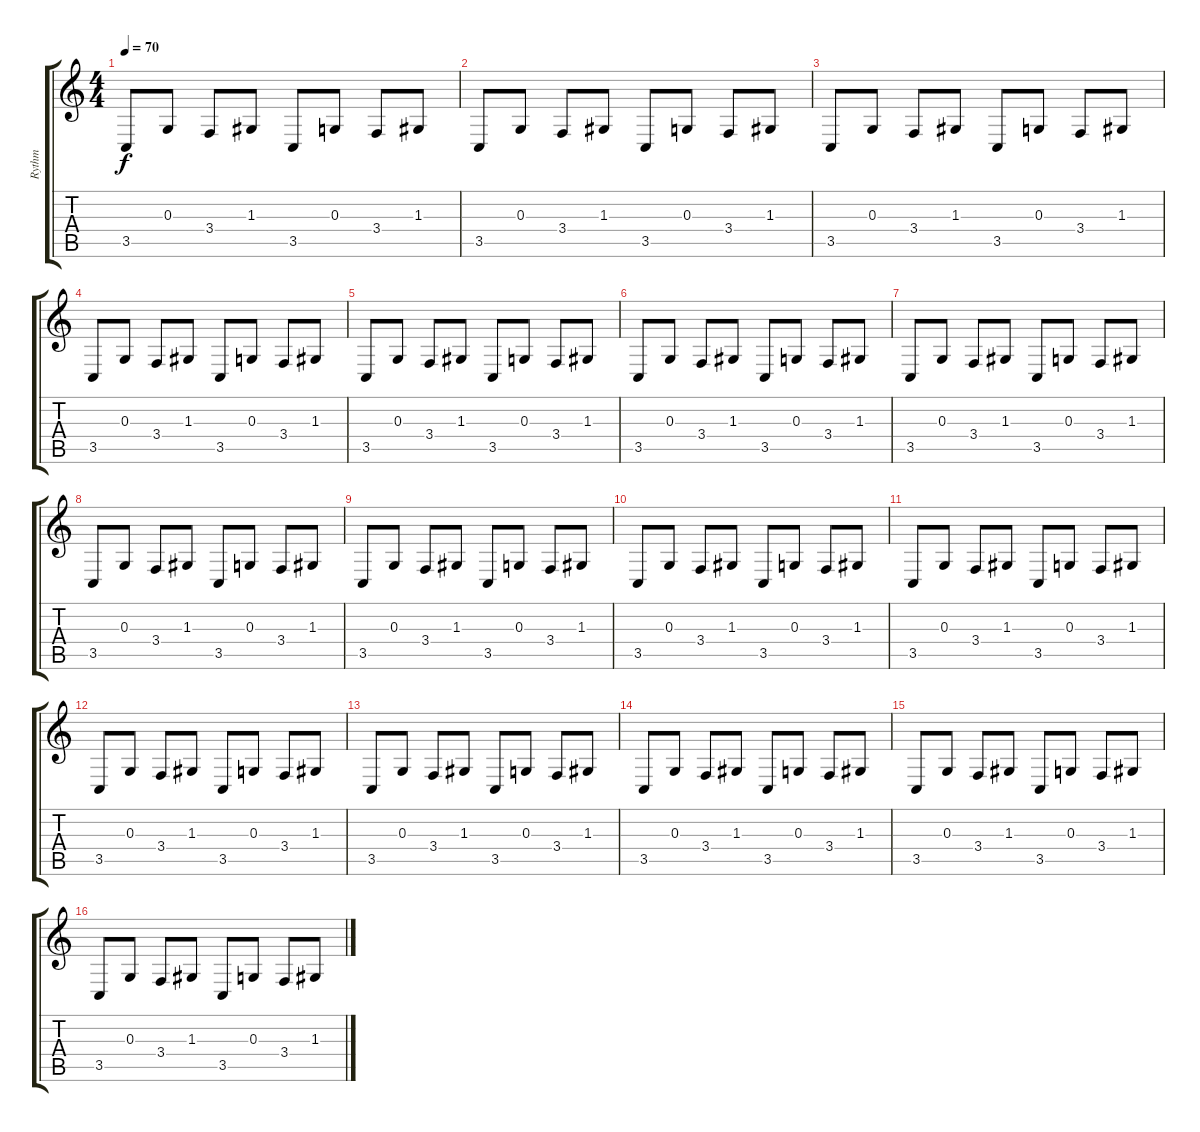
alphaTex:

\track ("Rythm" "Rythm") {instrument clarinet}
\staff {score tabs}
\tuning (E4 B3 G3 D3 A2 E2) {hide}
\ts (4 4)
\tempo 70
\clef g2
\ks c
3.5.8{dy f instrument clarinet} 0.3.8 3.4.8 1.3.8 3.5.8 0.3.8 3.4.8 1.3.8 |
3.5.8 0.3.8 3.4.8 1.3.8 3.5.8 0.3.8 3.4.8 1.3.8 |
3.5.8 0.3.8 3.4.8 1.3.8 3.5.8 0.3.8 3.4.8 1.3.8 |
3.5.8 0.3.8 3.4.8 1.3.8 3.5.8 0.3.8 3.4.8 1.3.8 |
3.5.8 0.3.8 3.4.8 1.3.8 3.5.8 0.3.8 3.4.8 1.3.8 |
3.5.8 0.3.8 3.4.8 1.3.8 3.5.8 0.3.8 3.4.8 1.3.8 |
3.5.8 0.3.8 3.4.8 1.3.8 3.5.8 0.3.8 3.4.8 1.3.8 |
3.5.8 0.3.8 3.4.8 1.3.8 3.5.8 0.3.8 3.4.8 1.3.8 |
3.5.8 0.3.8 3.4.8 1.3.8 3.5.8 0.3.8 3.4.8 1.3.8 |
3.5.8 0.3.8 3.4.8 1.3.8 3.5.8 0.3.8 3.4.8 1.3.8 |
3.5.8 0.3.8 3.4.8 1.3.8 3.5.8 0.3.8 3.4.8 1.3.8 |
3.5.8 0.3.8 3.4.8 1.3.8 3.5.8 0.3.8 3.4.8 1.3.8 |
3.5.8 0.3.8 3.4.8 1.3.8 3.5.8 0.3.8 3.4.8 1.3.8 |
3.5.8 0.3.8 3.4.8 1.3.8 3.5.8 0.3.8 3.4.8 1.3.8 |
3.5.8 0.3.8 3.4.8 1.3.8 3.5.8 0.3.8 3.4.8 1.3.8 |
3.5.8 0.3.8 3.4.8 1.3.8 3.5.8 0.3.8 3.4.8 1.3.8
